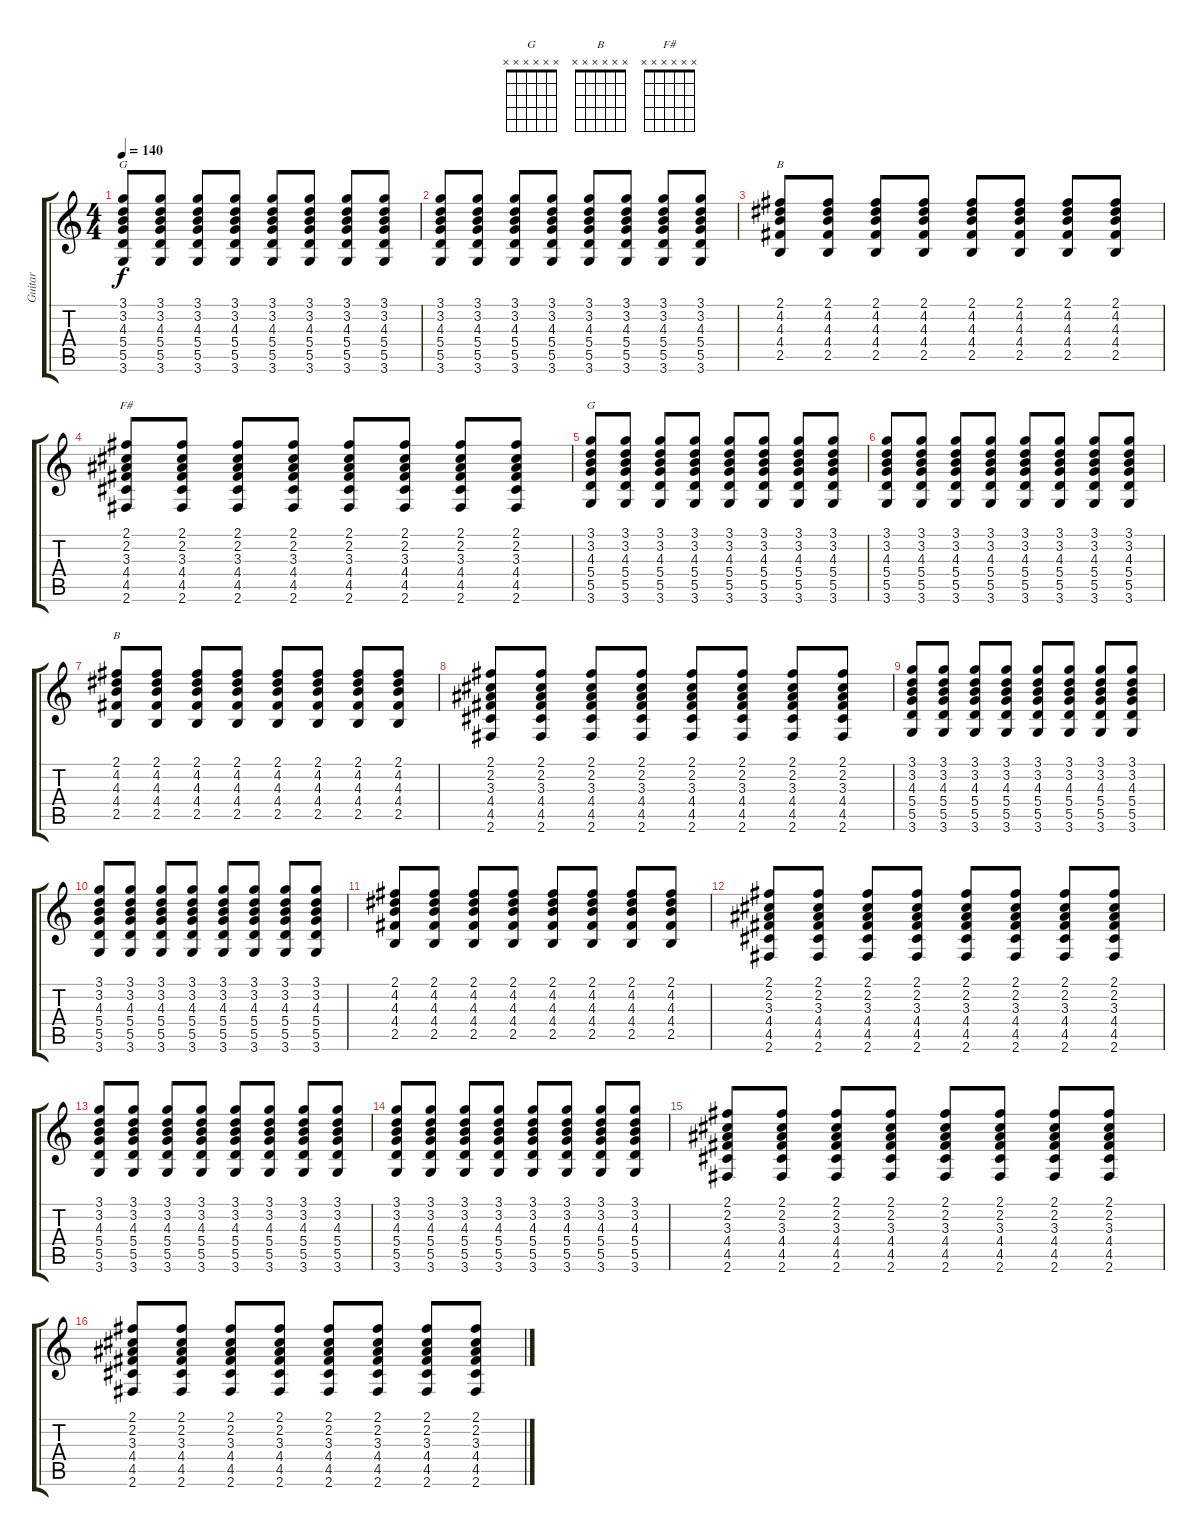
\track ("Guitar" "Guitar") {instrument overdrivenguitar}
\staff {score tabs}
\tuning (E4 B3 G3 D3 A2 E2) {hide}
\chord ("G" 3 3 4 5 5 3)
\chord ("B" 2 4 4 4 2 x)
\chord ("F#" x x x x x x) {firstfret 0}
\chord ("G" x x x x x x) {firstfret 0}
\chord ("B" x x x x x x) {firstfret 0}
\ts (4 4)
\tempo 140
\clef g2
\ks c
(3.1 3.2 4.3 5.4 5.5 3.6).8{ch "G" dy f} (3.1 3.2 4.3 5.4 5.5 3.6).8 (3.1 3.2 4.3 5.4 5.5 3.6).8 (3.1 3.2 4.3 5.4 5.5 3.6).8 (3.1 3.2 4.3 5.4 5.5 3.6).8 (3.1 3.2 4.3 5.4 5.5 3.6).8 (3.1 3.2 4.3 5.4 5.5 3.6).8 (3.1 3.2 4.3 5.4 5.5 3.6).8 |
(3.1 3.2 4.3 5.4 5.5 3.6).8 (3.1 3.2 4.3 5.4 5.5 3.6).8 (3.1 3.2 4.3 5.4 5.5 3.6).8 (3.1 3.2 4.3 5.4 5.5 3.6).8 (3.1 3.2 4.3 5.4 5.5 3.6).8 (3.1 3.2 4.3 5.4 5.5 3.6).8 (3.1 3.2 4.3 5.4 5.5 3.6).8 (3.1 3.2 4.3 5.4 5.5 3.6).8 |
(2.1 4.2 4.3 4.4 2.5).8{ch "B"} (2.1 4.2 4.3 4.4 2.5).8 (2.1 4.2 4.3 4.4 2.5).8 (2.1 4.2 4.3 4.4 2.5).8 (2.1 4.2 4.3 4.4 2.5).8 (2.1 4.2 4.3 4.4 2.5).8 (2.1 4.2 4.3 4.4 2.5).8 (2.1 4.2 4.3 4.4 2.5).8 |
(2.1 2.2 3.3 4.4 4.5 2.6).8{ch "F#"} (2.1 2.2 3.3 4.4 4.5 2.6).8 (2.1 2.2 3.3 4.4 4.5 2.6).8 (2.1 2.2 3.3 4.4 4.5 2.6).8 (2.1 2.2 3.3 4.4 4.5 2.6).8 (2.1 2.2 3.3 4.4 4.5 2.6).8 (2.1 2.2 3.3 4.4 4.5 2.6).8 (2.1 2.2 3.3 4.4 4.5 2.6).8 |
(3.1 3.2 4.3 5.4 5.5 3.6).8{ch "G"} (3.1 3.2 4.3 5.4 5.5 3.6).8 (3.1 3.2 4.3 5.4 5.5 3.6).8 (3.1 3.2 4.3 5.4 5.5 3.6).8 (3.1 3.2 4.3 5.4 5.5 3.6).8 (3.1 3.2 4.3 5.4 5.5 3.6).8 (3.1 3.2 4.3 5.4 5.5 3.6).8 (3.1 3.2 4.3 5.4 5.5 3.6).8 |
(3.1 3.2 4.3 5.4 5.5 3.6).8 (3.1 3.2 4.3 5.4 5.5 3.6).8 (3.1 3.2 4.3 5.4 5.5 3.6).8 (3.1 3.2 4.3 5.4 5.5 3.6).8 (3.1 3.2 4.3 5.4 5.5 3.6).8 (3.1 3.2 4.3 5.4 5.5 3.6).8 (3.1 3.2 4.3 5.4 5.5 3.6).8 (3.1 3.2 4.3 5.4 5.5 3.6).8 |
(2.1 4.2 4.3 4.4 2.5).8{ch "B"} (2.1 4.2 4.3 4.4 2.5).8 (2.1 4.2 4.3 4.4 2.5).8 (2.1 4.2 4.3 4.4 2.5).8 (2.1 4.2 4.3 4.4 2.5).8 (2.1 4.2 4.3 4.4 2.5).8 (2.1 4.2 4.3 4.4 2.5).8 (2.1 4.2 4.3 4.4 2.5).8 |
(2.1 2.2 3.3 4.4 4.5 2.6).8 (2.1 2.2 3.3 4.4 4.5 2.6).8 (2.1 2.2 3.3 4.4 4.5 2.6).8 (2.1 2.2 3.3 4.4 4.5 2.6).8 (2.1 2.2 3.3 4.4 4.5 2.6).8 (2.1 2.2 3.3 4.4 4.5 2.6).8 (2.1 2.2 3.3 4.4 4.5 2.6).8 (2.1 2.2 3.3 4.4 4.5 2.6).8 |
(3.1 3.2 4.3 5.4 5.5 3.6).8 (3.1 3.2 4.3 5.4 5.5 3.6).8 (3.1 3.2 4.3 5.4 5.5 3.6).8 (3.1 3.2 4.3 5.4 5.5 3.6).8 (3.1 3.2 4.3 5.4 5.5 3.6).8 (3.1 3.2 4.3 5.4 5.5 3.6).8 (3.1 3.2 4.3 5.4 5.5 3.6).8 (3.1 3.2 4.3 5.4 5.5 3.6).8 |
(3.1 3.2 4.3 5.4 5.5 3.6).8 (3.1 3.2 4.3 5.4 5.5 3.6).8 (3.1 3.2 4.3 5.4 5.5 3.6).8 (3.1 3.2 4.3 5.4 5.5 3.6).8 (3.1 3.2 4.3 5.4 5.5 3.6).8 (3.1 3.2 4.3 5.4 5.5 3.6).8 (3.1 3.2 4.3 5.4 5.5 3.6).8 (3.1 3.2 4.3 5.4 5.5 3.6).8 |
(2.1 4.2 4.3 4.4 2.5).8 (2.1 4.2 4.3 4.4 2.5).8 (2.1 4.2 4.3 4.4 2.5).8 (2.1 4.2 4.3 4.4 2.5).8 (2.1 4.2 4.3 4.4 2.5).8 (2.1 4.2 4.3 4.4 2.5).8 (2.1 4.2 4.3 4.4 2.5).8 (2.1 4.2 4.3 4.4 2.5).8 |
(2.1 2.2 3.3 4.4 4.5 2.6).8 (2.1 2.2 3.3 4.4 4.5 2.6).8 (2.1 2.2 3.3 4.4 4.5 2.6).8 (2.1 2.2 3.3 4.4 4.5 2.6).8 (2.1 2.2 3.3 4.4 4.5 2.6).8 (2.1 2.2 3.3 4.4 4.5 2.6).8 (2.1 2.2 3.3 4.4 4.5 2.6).8 (2.1 2.2 3.3 4.4 4.5 2.6).8 |
(3.1 3.2 4.3 5.4 5.5 3.6).8 (3.1 3.2 4.3 5.4 5.5 3.6).8 (3.1 3.2 4.3 5.4 5.5 3.6).8 (3.1 3.2 4.3 5.4 5.5 3.6).8 (3.1 3.2 4.3 5.4 5.5 3.6).8 (3.1 3.2 4.3 5.4 5.5 3.6).8 (3.1 3.2 4.3 5.4 5.5 3.6).8 (3.1 3.2 4.3 5.4 5.5 3.6).8 |
(3.1 3.2 4.3 5.4 5.5 3.6).8 (3.1 3.2 4.3 5.4 5.5 3.6).8 (3.1 3.2 4.3 5.4 5.5 3.6).8 (3.1 3.2 4.3 5.4 5.5 3.6).8 (3.1 3.2 4.3 5.4 5.5 3.6).8 (3.1 3.2 4.3 5.4 5.5 3.6).8 (3.1 3.2 4.3 5.4 5.5 3.6).8 (3.1 3.2 4.3 5.4 5.5 3.6).8 |
(2.1 2.2 3.3 4.4 4.5 2.6).8 (2.1 2.2 3.3 4.4 4.5 2.6).8 (2.1 2.2 3.3 4.4 4.5 2.6).8 (2.1 2.2 3.3 4.4 4.5 2.6).8 (2.1 2.2 3.3 4.4 4.5 2.6).8 (2.1 2.2 3.3 4.4 4.5 2.6).8 (2.1 2.2 3.3 4.4 4.5 2.6).8 (2.1 2.2 3.3 4.4 4.5 2.6).8 |
(2.1 2.2 3.3 4.4 4.5 2.6).8 (2.1 2.2 3.3 4.4 4.5 2.6).8 (2.1 2.2 3.3 4.4 4.5 2.6).8 (2.1 2.2 3.3 4.4 4.5 2.6).8 (2.1 2.2 3.3 4.4 4.5 2.6).8 (2.1 2.2 3.3 4.4 4.5 2.6).8 (2.1 2.2 3.3 4.4 4.5 2.6).8 (2.1 2.2 3.3 4.4 4.5 2.6).8
